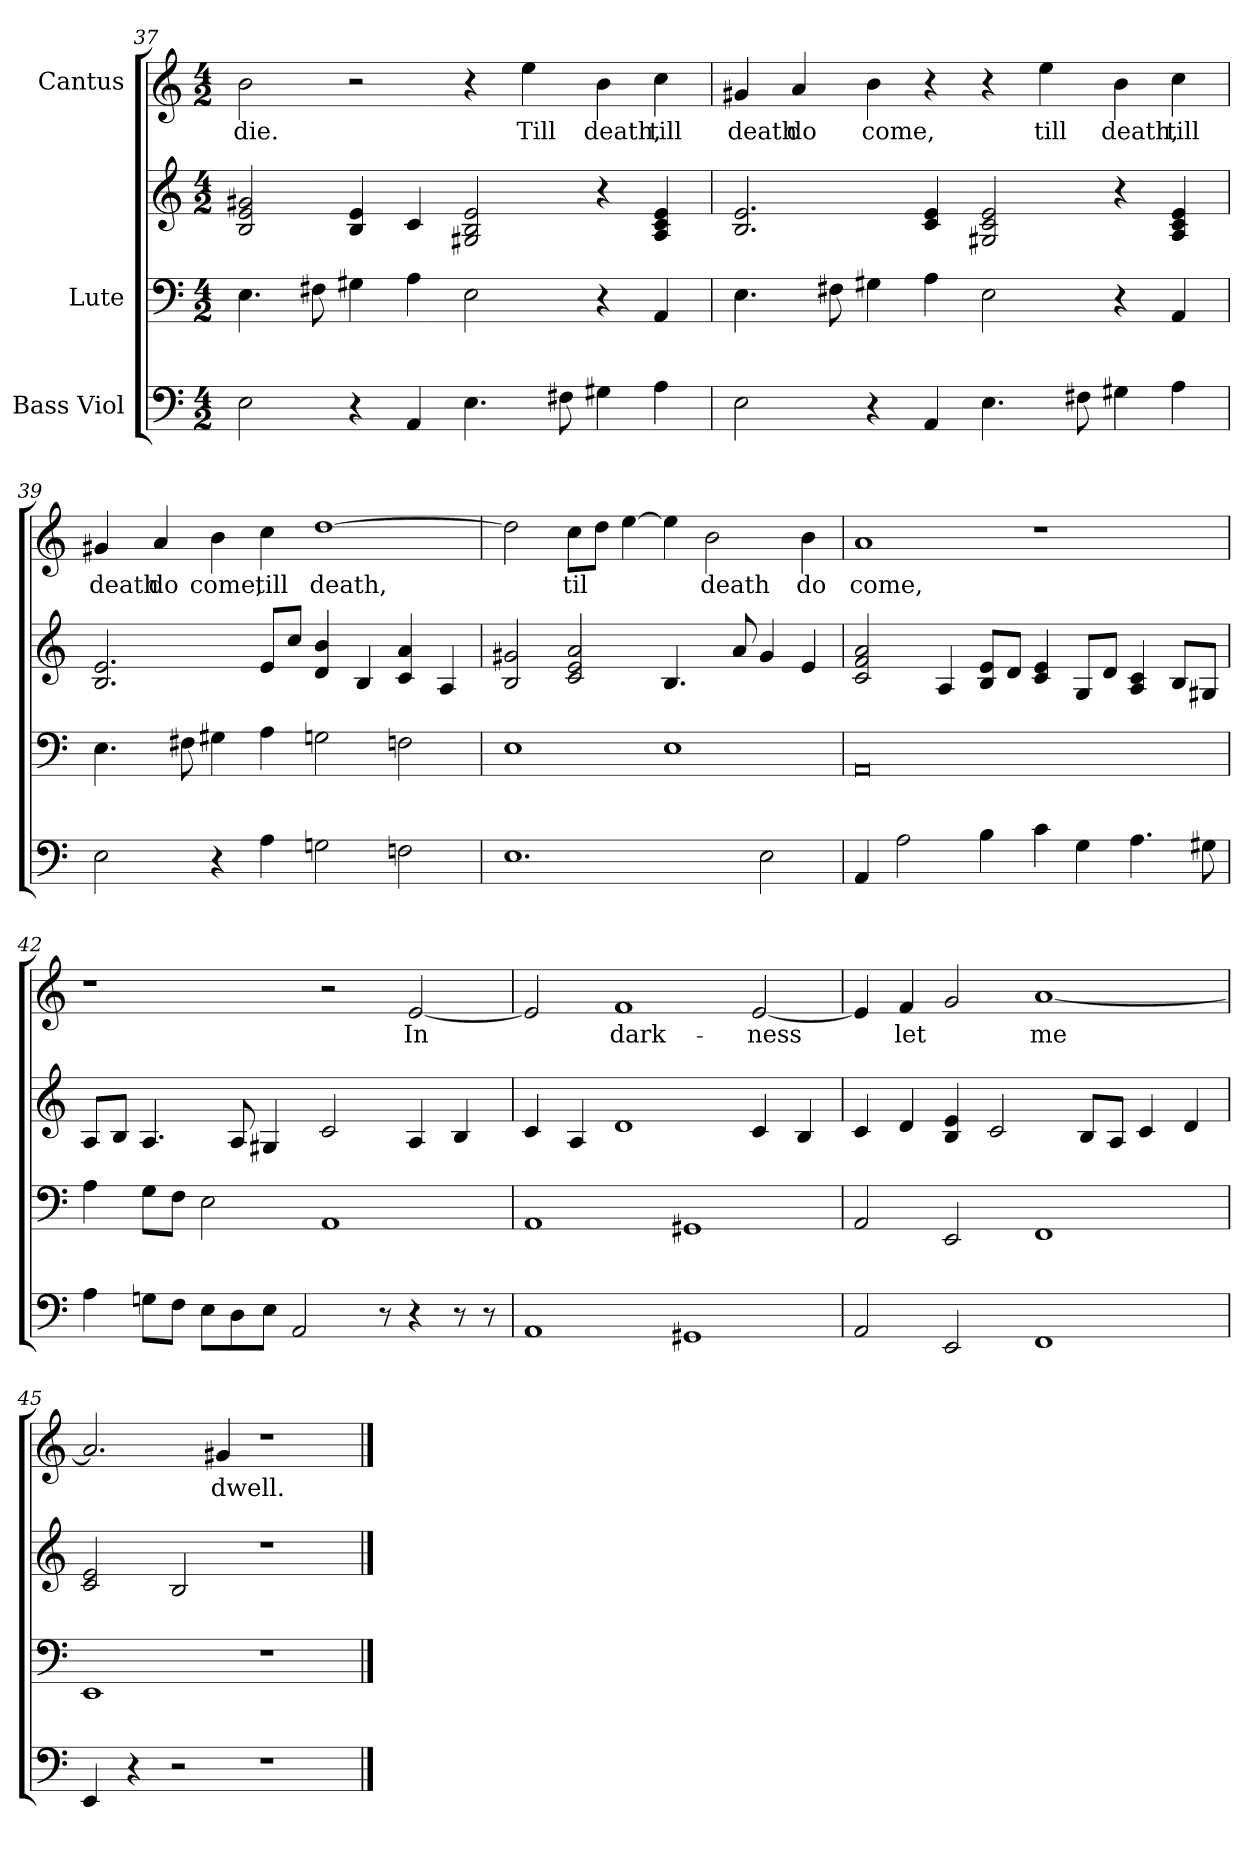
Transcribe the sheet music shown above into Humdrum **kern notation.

**kern	**kern	**kern	**kern	**text
*part3	*part2	*part2	*part1	*part1
*staff4	*staff3	*staff2	*staff1	*staff1
*I"Bass Viol	*I"Lute	*	*I"Cantus	*
!!LO:LB:g=z
*clefF4	*clefF4	*clefG2	*clefG2	*
*k[]	*k[]	*k[]	*k[]	*
*C:	*C:	*C:	*C:	*
*M4/2	*M4/2	*M4/2	*M4/2	*
=37	=37	=37	=37	=37
2E\	4.E\	2B/ 2e/ 2g#X/	2b\	die.
.	8F#X\	.	.	.
4r	4G#X\	4B/ 4e/	2r	.
4AA/	4A\	4c/	.	.
4.E\	2E\	2G#X/ 2B/ 2e/	4r	.
.	.	.	4ee\	Till
8F#X\	.	.	.	.
4G#X\	4r	4r	4b\	death,
4A\	4AA/	4A/ 4c/ 4e/	4cc\	till
=38	=38	=38	=38	=38
2E\	4.E\	2.B/ 2.e/	4g#X/	death
.	.	.	4a/	do
.	8F#X\	.	.	.
4r	4G#X\	.	4b\	come,
4AA/	4A\	4c/ 4e/	4r	.
4.E\	2E\	2G#X/ 2c/ 2e/	4r	.
.	.	.	4ee\	till
8F#X\	.	.	.	.
4G#X\	4r	4r	4b\	death,
4A\	4AA/	4A/ 4c/ 4e/	4cc\	till
!!LO:PB:g=z
=39	=39	=39	=39	=39
2E\	4.E\	2.B/ 2.e/	4g#X/	death
.	.	.	4a/	do
.	8F#X\	.	.	.
4r	4G#X\	.	4b\	come,
4A\	4A\	8e/L	4cc\	till
.	.	8cc/J	.	.
2Gn\	2Gn\	4d/ 4b/	[1dd	death,
.	.	4B/	.	.
2Fn\	2Fn\	4c/ 4a/	.	.
.	.	4A/	.	.
=40	=40	=40	=40	=40
1.E	1E	2B/ 2g#X/	2dd\]	.
.	.	2c/ 2e/ 2a/	8cc\L	til
.	.	.	8dd\J	.
.	.	.	[4ee\	.
.	1E	4.B/	4ee\]	.
.	.	.	2b\	death
.	.	8a/	.	.
2E\	.	4g#/	.	.
.	.	4e/	4b\	do
!!LO:LB:g=z
=41	=41	=41	=41	=41
4AA/	0AA	2c/ 2f/ 2a/	1a	come,
2A\	.	.	.	.
.	.	4A/	.	.
4B\	.	8B/ 8e/L	.	.
.	.	8d/J	.	.
4c\	.	4c/ 4e/	1r	.
4G\	.	8G/L	.	.
.	.	8d/J	.	.
4.A\	.	4A/ 4c/	.	.
.	.	8B/L	.	.
8G#X\	.	8G#X/J	.	.
=42	=42	=42	=42	=42
4A\	4A\	8A/L	1r	.
.	.	8B/J	.	.
8Gn\L	8G\L	4.A/	.	.
8F\J	8F\J	.	.	.
8E\L	2E\	.	.	.
8D\	.	8A/	.	.
8E\J	.	4G#X/	.	.
2AA/	.	.	.	.
.	1AA	2c/	2r	.
8r	.	.	.	.
4r	.	4A/	[2e/	In
8r	.	4B/	.	.
8r	.	.	.	.
!!LO:PB:g=z
=43	=43	=43	=43	=43
1AA	1AA	4c/	2e/]	.
.	.	4A/	.	.
.	.	1d	1f	dark-
1GG#X	1GG#X	.	.	.
.	.	4c/	[2e/	-ness
.	.	4B/	.	.
=44	=44	=44	=44	=44
2AA/	2AA/	4c/	4e/]	.
.	.	4d/	4f/	let
2EE/	2EE/	4B/ 4e/	2g/	.
.	.	2c/	.	.
1FF	1FF	.	[1a	me
.	.	8B/L	.	.
.	.	8A/J	.	.
.	.	4c/	.	.
.	.	4d/	.	.
=45	=45	=45	=45	=45
4EE/	1EE	2c/ 2e/	2.a/]	.
4r	.	.	.	.
2r	.	2B/	.	.
.	.	.	4g#X/	dwell.
1r	1r	1r	1r	.
==	==	==	==	==
*-	*-	*-	*-	*-
